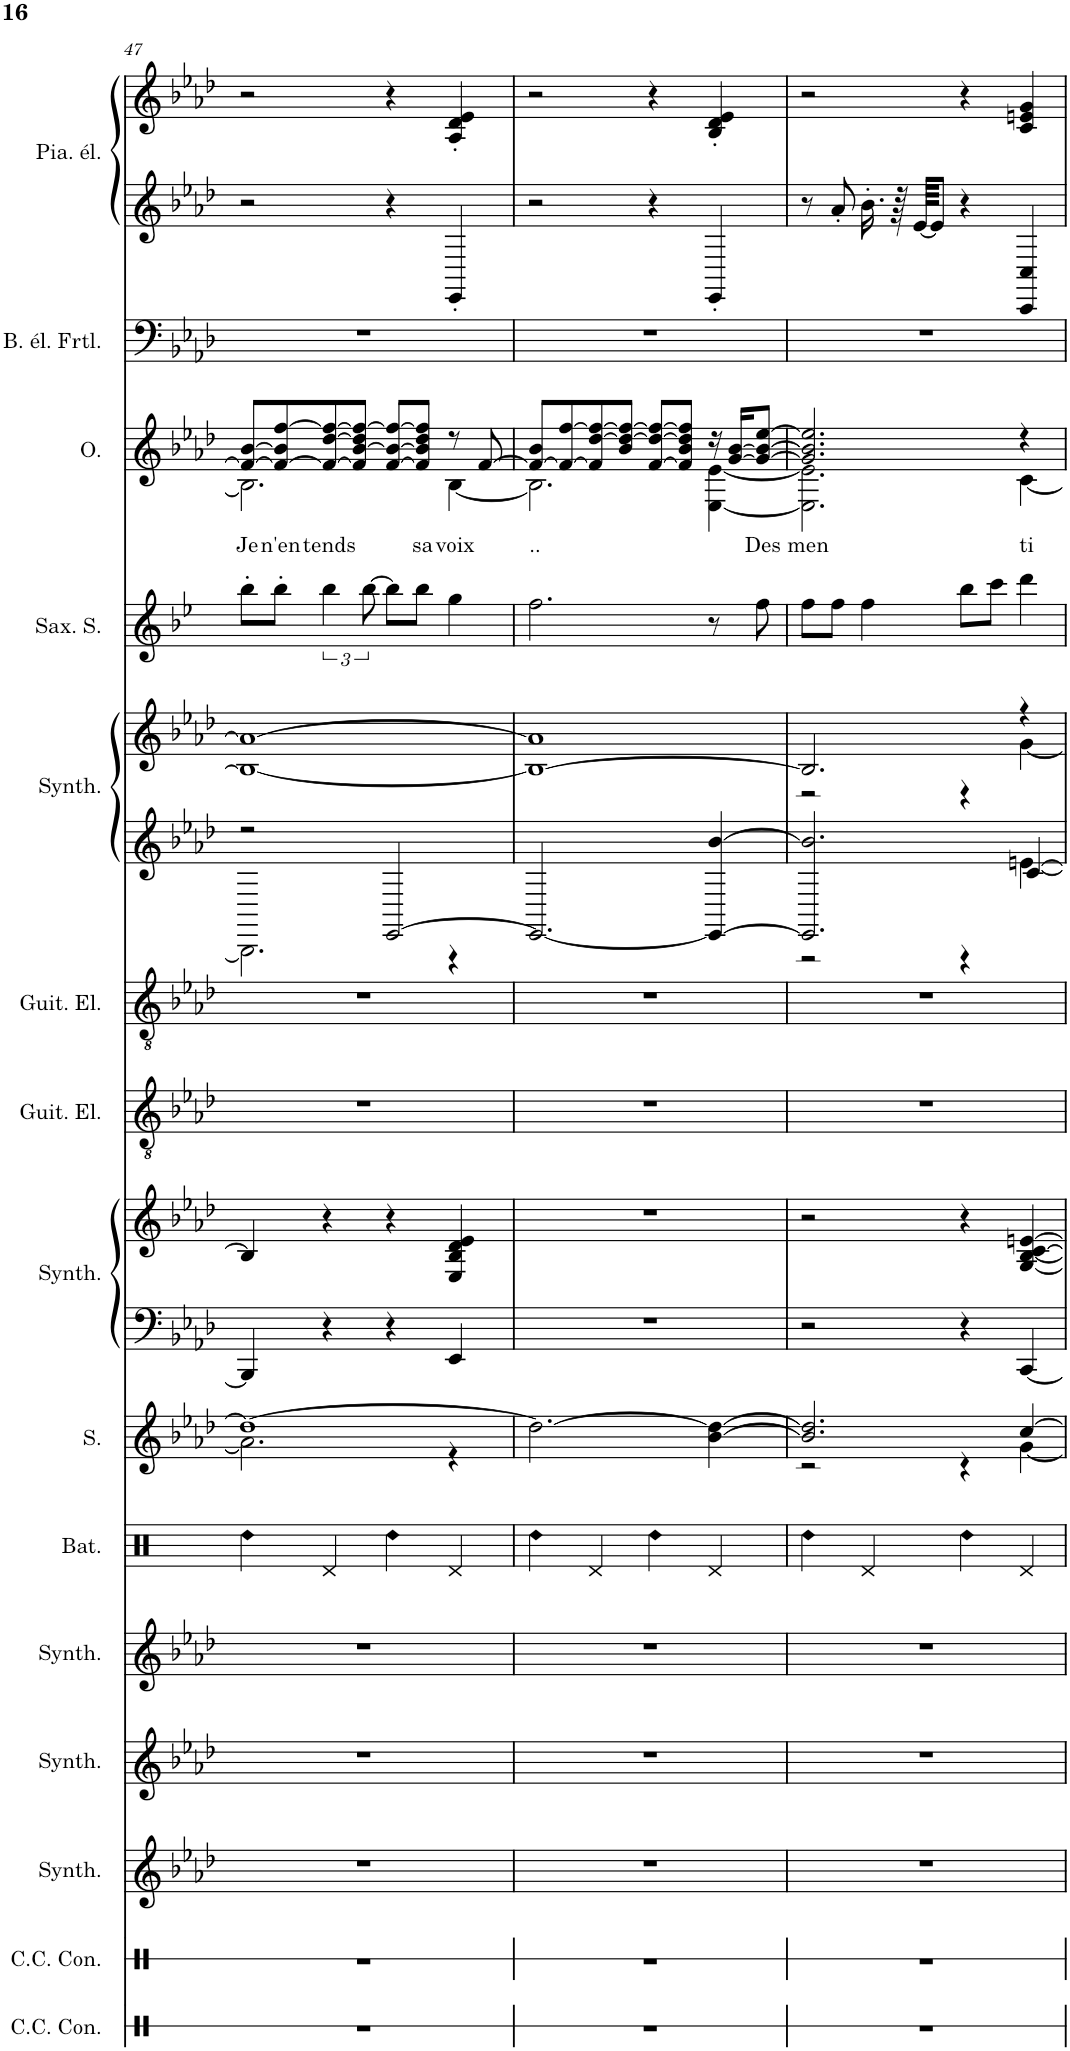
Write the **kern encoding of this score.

**kern	**kern	**kern	**kern	**kern	**kern	**kern	**kern	**kern	**kern	**kern	**kern	**kern	**kern	**kern	**text	**kern	**kern	**kern
*part15	*part14	*part13	*part12	*part11	*part10	*part9	*part8	*part8	*part7	*part6	*part5	*part5	*part4	*part3	*part3	*part2	*part1	*part1
*staff18	*staff17	*staff16	*staff15	*staff14	*staff13	*staff12	*staff11	*staff10	*staff9	*staff8	*staff7	*staff6	*staff5	*staff4	*staff4	*staff3	*staff2	*staff1
*I"Caisse claire de concert	*I"Caisse claire de concert	*I"Synthétiseur Pad	*I"Synthétiseur de dents de scie	*I"Synthétiseur d'effets	*I"Batterie	*I"Soprano	*I"Synthétiseur Pad	*	*I"Guitare électrique	*I"Guitare électrique	*I"Synthétiseur d'instruments à cordes	*	*I"Saxophone Soprano	*I"Oud	*	*I"Basse électrique fretless	*I"Piano électrique	*
*I'C.C. Con.	*I'C.C. Con.	*I'Synth.	*I'Synth.	*I'Synth.	*I'Bat.	*I'S.	*I'Synth.	*	*I'Guit. El.	*I'Guit. El.	*I'Synth.	*	*I'Sax. S.	*I'O.	*	*I'B. él. Frtl.	*I'Pia. él.	*
!!LO:PB:g=z
*clefX	*clefX	*clefG2	*clefG2	*clefG2	*clefX	*clefG2	*clefF4	*clefG2	*clefGv2	*clefGv2	*clefG2	*clefG2	*clefG2	*clefG2	*	*clefF4	*clefG2	*clefG2
*	*	*	*	*	*	*	*	*	*	*	*	*	*Trd1c2	*Trd7c12	*	*Trd7c12	*	*
*k[b-e-a-d-]	*k[b-e-a-d-]	*k[b-e-a-d-]	*k[b-e-a-d-]	*k[b-e-a-d-]	*k[]	*k[b-e-a-d-]	*k[b-e-a-d-]	*k[b-e-a-d-]	*k[b-e-a-d-]	*k[b-e-a-d-]	*k[b-e-a-d-]	*k[b-e-a-d-]	*k[b-e-]	*k[b-e-a-d-]	*	*k[b-e-a-d-]	*k[b-e-a-d-]	*k[b-e-a-d-]
*M4/4	*M4/4	*M4/4	*M4/4	*M4/4	*M4/4	*M4/4	*M4/4	*M4/4	*M4/4	*M4/4	*M4/4	*M4/4	*M4/4	*M4/4	*	*M4/4	*M4/4	*M4/4
=47	=47	=47	=47	=47	=47	=47	=47	=47	=47	=47	=47	=47	=47	=47	=47	=47	=47	=47
!	!	!	!	!	!LO:N:head=diamond	!	!	!	!	!	!	!	!	!	!LO:LY:b	!	!	!
*	*	*	*	*	*	*^	*	*	*	*	*^	*	*	*^	*	*	*	*
1r	1r	1r	1r	1r	4Rdd\	1dd-_	2.a-\]	4BBB-/]	4B-/]	1r	1r	2r	2.BBB-\]	1B-_ 1a-_	8bb-'\L	8f/_ [8b-/L	2.B-\]	Je	1r	2r	2r
!	!	!	!	!	!	!	!	!	!	!	!	!	!	!	!	!	!	!LO:LY:b	!	!	!
.	.	.	.	.	.	.	.	.	.	.	.	.	.	.	8bb-'\J	8f/_ 8b-/] [8ff/	.	n'en	.	.	.
!	!	!	!	!	!	!	!	!	!	!	!	!	!	!	!	!	!	!LO:LY:b	!	!	!
.	.	.	.	.	4Rd/	.	.	4r	4r	.	.	.	.	.	6bb-\	8f/_ [8dd-/ 8ff/_	.	tends	.	.	.
.	.	.	.	.	.	.	.	.	.	.	.	.	.	.	.	8f/] [8b-/ 8dd-/] 8ff/_J	.	.	.	.	.
.	.	.	.	.	.	.	.	.	.	.	.	.	.	.	[12bb-\	.	.	.	.	.	.
!	!	!	!	!	!LO:N:head=diamond	!	!	!	!	!	!	!	!	!	!	!	!	!	!	!	!
.	.	.	.	.	4Rdd\	.	.	4r	4r	.	.	[2EE-/	.	.	8bb-\L]	[8f/ 8b-/_ 8ff/_L	.	.	.	4r	4r
!	!	!	!	!	!	!	!	!	!	!	!	!	!	!	!	!	!	!LO:LY:b	!	!	!
.	.	.	.	.	.	.	.	.	.	.	.	.	.	.	8bb-\J	8f/] 8b-/] 8dd-/ 8ff/]J	.	sa	.	.	.
!	!	!	!	!	!	!	!	!	!	!	!	!	!	!	!	!	!	!LO:LY:b	!	!	!
.	.	.	.	.	4Rd/	.	4r	4EE-/	4E-/ 4B-/ 4d-/ 4e-/	.	.	.	4r	.	4gg\	8r	[4B-\	voix	.	4EE-'/	4A-/' 4d-/' 4e-/'
.	.	.	.	.	.	.	.	.	.	.	.	.	.	.	.	[8f/	.	.	.	.	.
*	*	*	*	*	*	*v	*v	*	*	*	*	*v	*v	*	*	*	*	*	*	*	*
=48	=48	=48	=48	=48	=48	=48	=48	=48	=48	=48	=48	=48	=48	=48	=48	=48	=48	=48	=48
!	!	!	!	!	!LO:N:head=diamond	!	!	!	!	!	!	!	!	!	!	!LO:LY:b	!	!	!
1r	1r	1r	1r	1r	4Rdd\	2.dd-\_	1r	1r	1r	1r	2.EE-/_	1B-_ 1a-]	2.ff\	8f/_ 8b-/L	2.B-\]	..	1r	2r	2r
.	.	.	.	.	.	.	.	.	.	.	.	.	.	8f/_ [8ff/	.	.	.	.	.
.	.	.	.	.	4Rd/	.	.	.	.	.	.	.	.	8f/] [8dd-/ 8ff/_	.	.	.	.	.
.	.	.	.	.	.	.	.	.	.	.	.	.	.	8b-/ 8dd-/_ 8ff/_J	.	.	.	.	.
!	!	!	!	!	!LO:N:head=diamond	!	!	!	!	!	!	!	!	!	!	!	!	!	!
.	.	.	.	.	4Rdd\	.	.	.	.	.	.	.	.	[8f/ 8dd-/_ 8ff/_L	.	.	.	4r	4r
.	.	.	.	.	.	.	.	.	.	.	.	.	.	8f/] 8b-/ 8dd-/] 8ff/]J	.	.	.	.	.
.	.	.	.	.	4Rd/	[4b-\ 4dd-\_	.	.	.	.	4EE-/_ [4b-/	.	8r	16r	[4E-\ [4e-\	.	.	4EE-'/	4B-/' 4d-/' 4e-/'
.	.	.	.	.	.	.	.	.	.	.	.	.	.	[16g/ [16b-/KL	.	.	.	.	.
!	!	!	!	!	!	!	!	!	!	!	!	!	!	!	!	!LO:LY:b	!	!	!
.	.	.	.	.	.	.	.	.	.	.	.	.	8ff\	8g/_ 8b-/_ [8ee-/J	.	Des	.	.	.
=49	=49	=49	=49	=49	=49	=49	=49	=49	=49	=49	=49	=49	=49	=49	=49	=49	=49	=49	=49
!	!	!	!	!	!LO:N:head=diamond	!	!	!	!	!	!	!	!	!	!	!LO:LY:b	!	!	!
*	*	*	*	*	*	*^	*	*	*	*	*^	*^	*	*	*	*	*	*	*
1r	1r	1r	1r	1r	4Rdd\	2.b-/] 2.dd-/]	2r	2r	2r	1r	1r	2.EE-/] 2.b-/]	2r	2.B-/]	2r	8ff\L	2.g/] 2.b-/] 2.ee-/]	2.E-\] 2.e-\]	men	1r	8r	2r
.	.	.	.	.	.	.	.	.	.	.	.	.	.	.	.	8ff\J	.	.	.	.	8a-'/	.
.	.	.	.	.	4Rd/	.	.	.	.	.	.	.	.	.	.	4ff\	.	.	.	.	16.b-'\	.
.	.	.	.	.	.	.	.	.	.	.	.	.	.	.	.	.	.	.	.	.	64r	.
.	.	.	.	.	.	.	.	.	.	.	.	.	.	.	.	.	.	.	.	.	[64e-/KKKL	.
.	.	.	.	.	.	.	.	.	.	.	.	.	.	.	.	.	.	.	.	.	8e-/J]	.
!	!	!	!	!	!LO:N:head=diamond	!	!	!	!	!	!	!	!	!	!	!	!	!	!	!	!	!
.	.	.	.	.	4Rdd\	.	4r	4r	4r	.	.	.	4r	.	4r	8bb-\L	.	.	.	.	4r	4r
.	.	.	.	.	.	.	.	.	.	.	.	.	.	.	.	8ccc\J	.	.	.	.	.	.
!	!	!	!	!	!	!	!	!	!	!	!	!	!	!	!	!	!	!	!LO:LY:b	!	!	!
.	.	.	.	.	4Rd/	[4cc/	[4g\	[4CC/	[4G/ [4B-/ [4c/ [4en/	.	.	[4c/	[4en\	4r	[4g\	4ddd\	4r	[4c\	ti	.	4CC/ 4C/	4c/ 4en/ 4g/
*	*	*	*	*	*	*	*	*	*	*	*	*v	*v	*	*	*	*v	*v	*	*	*	*
*	*	*	*	*	*	*v	*v	*	*	*	*	*	*v	*v	*	*	*	*	*	*
=	=	=	=	=	=	=	=	=	=	=	=	=	=	=	=	=	=	=
*-	*-	*-	*-	*-	*-	*-	*-	*-	*-	*-	*-	*-	*-	*-	*-	*-	*-	*-
